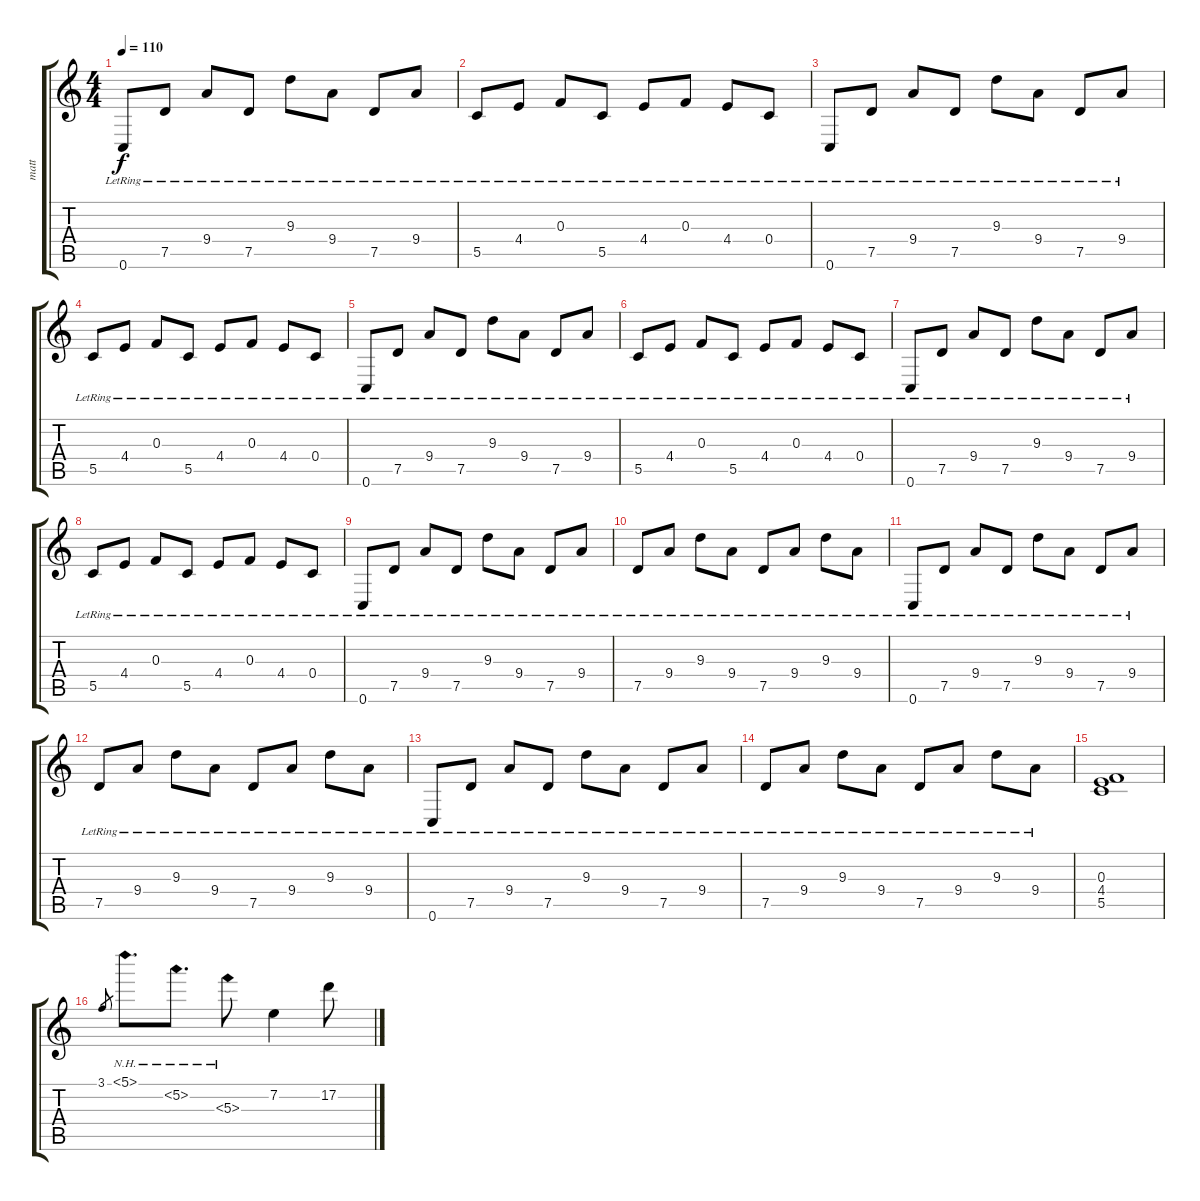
\track ("matt" "matt") {instrument overdrivenguitar}
\staff {score tabs}
\tuning (D4 A3 F3 C3 G2 C2) {hide}
\ts (4 4)
\tempo 110
\clef g2
\ks c
0.6{lr}.8{dy f} 7.5{lr}.8 9.4{lr}.8 7.5{lr}.8 9.3{lr}.8 9.4{lr}.8 7.5{lr}.8 9.4{lr}.8 |
5.5{lr}.8 4.4{lr}.8 0.3{lr}.8 5.5{lr}.8 4.4{lr}.8 0.3{lr}.8 4.4{lr}.8 0.4{lr}.8 |
0.6{lr}.8 7.5{lr}.8 9.4{lr}.8 7.5{lr}.8 9.3{lr}.8 9.4{lr}.8 7.5{lr}.8 9.4{lr}.8 |
5.5{lr}.8 4.4{lr}.8 0.3{lr}.8 5.5{lr}.8 4.4{lr}.8 0.3{lr}.8 4.4{lr}.8 0.4{lr}.8 |
0.6{lr}.8 7.5{lr}.8 9.4{lr}.8 7.5{lr}.8 9.3{lr}.8 9.4{lr}.8 7.5{lr}.8 9.4{lr}.8 |
5.5{lr}.8 4.4{lr}.8 0.3{lr}.8 5.5{lr}.8 4.4{lr}.8 0.3{lr}.8 4.4{lr}.8 0.4{lr}.8 |
0.6{lr}.8 7.5{lr}.8 9.4{lr}.8 7.5{lr}.8 9.3{lr}.8 9.4{lr}.8 7.5{lr}.8 9.4{lr}.8 |
5.5{lr}.8 4.4{lr}.8 0.3{lr}.8 5.5{lr}.8 4.4{lr}.8 0.3{lr}.8 4.4{lr}.8 0.4{lr}.8 |
0.6{lr}.8 7.5{lr}.8 9.4{lr}.8 7.5{lr}.8 9.3{lr}.8 9.4{lr}.8 7.5{lr}.8 9.4{lr}.8 |
7.5{lr}.8 9.4{lr}.8 9.3{lr}.8 9.4{lr}.8 7.5{lr}.8 9.4{lr}.8 9.3{lr}.8 9.4{lr}.8 |
0.6{lr}.8 7.5{lr}.8 9.4{lr}.8 7.5{lr}.8 9.3{lr}.8 9.4{lr}.8 7.5{lr}.8 9.4{lr}.8 |
7.5{lr}.8 9.4{lr}.8 9.3{lr}.8 9.4{lr}.8 7.5{lr}.8 9.4{lr}.8 9.3{lr}.8 9.4{lr}.8 |
0.6{lr}.8 7.5{lr}.8 9.4{lr}.8 7.5{lr}.8 9.3{lr}.8 9.4{lr}.8 7.5{lr}.8 9.4{lr}.8 |
7.5{lr}.8 9.4{lr}.8 9.3{lr}.8 9.4{lr}.8 7.5{lr}.8 9.4{lr}.8 9.3{lr}.8 9.4{lr}.8 |
(0.3 4.4 5.5).1 |
3.1.8{gr} 5.1{nh}.8{d} 5.2{nh}.8{d} 5.3{nh}.8 7.2.4 17.2.8
